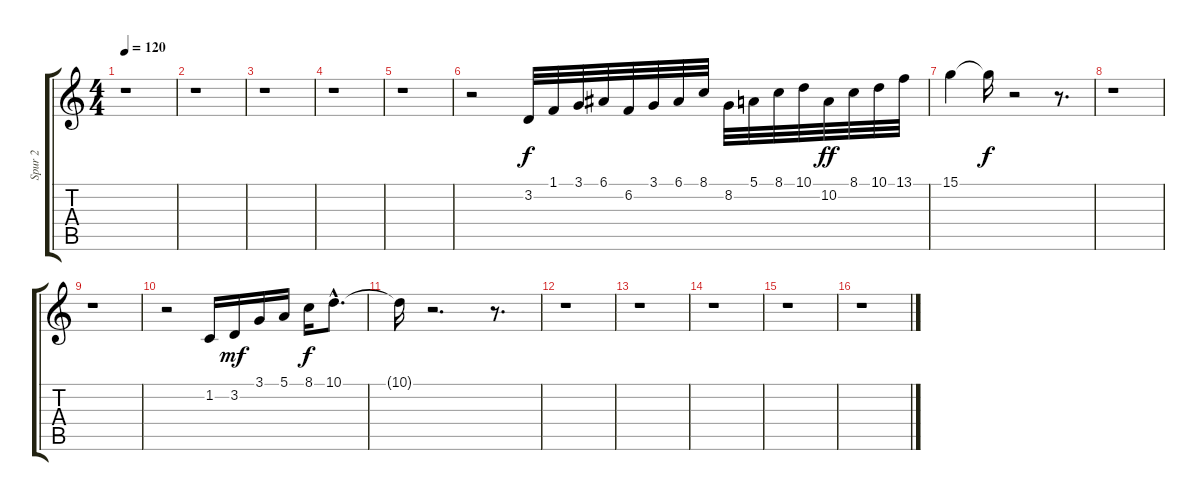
\track ("Spur 2" "Spur 2") {instrument lead2sawtooth}
\staff {score tabs}
\tuning (E4 B3 G3 D3 A2 E2) {hide}
\ts (4 4)
\tempo 120
\clef g2
\ks c
r.1{dy ff} |
r.1 |
r.1 |
r.1 |
r.1 |
r.2 3.2.32{dy f volume 12} 1.1.32 3.1.32 6.1.32 6.2.32 3.1.32 6.1.32 8.1.32 8.2.32 5.1.32 8.1.32 10.1.32 10.2.32{dy ff} 8.1.32 10.1.32 13.1.32 |
15.1.4 15.1{t}.16{dy f} r.2 r.8{d} |
r.1 |
r.1 |
r.2 1.2.16 3.2.16{dy mf} 3.1.16 5.1.16 8.1.16{dy f} 10.1{hac}.8{d} |
10.1{t}.16 r.2{d} r.8{d} |
r.1 |
r.1 |
r.1 |
r.1 |
r.1
